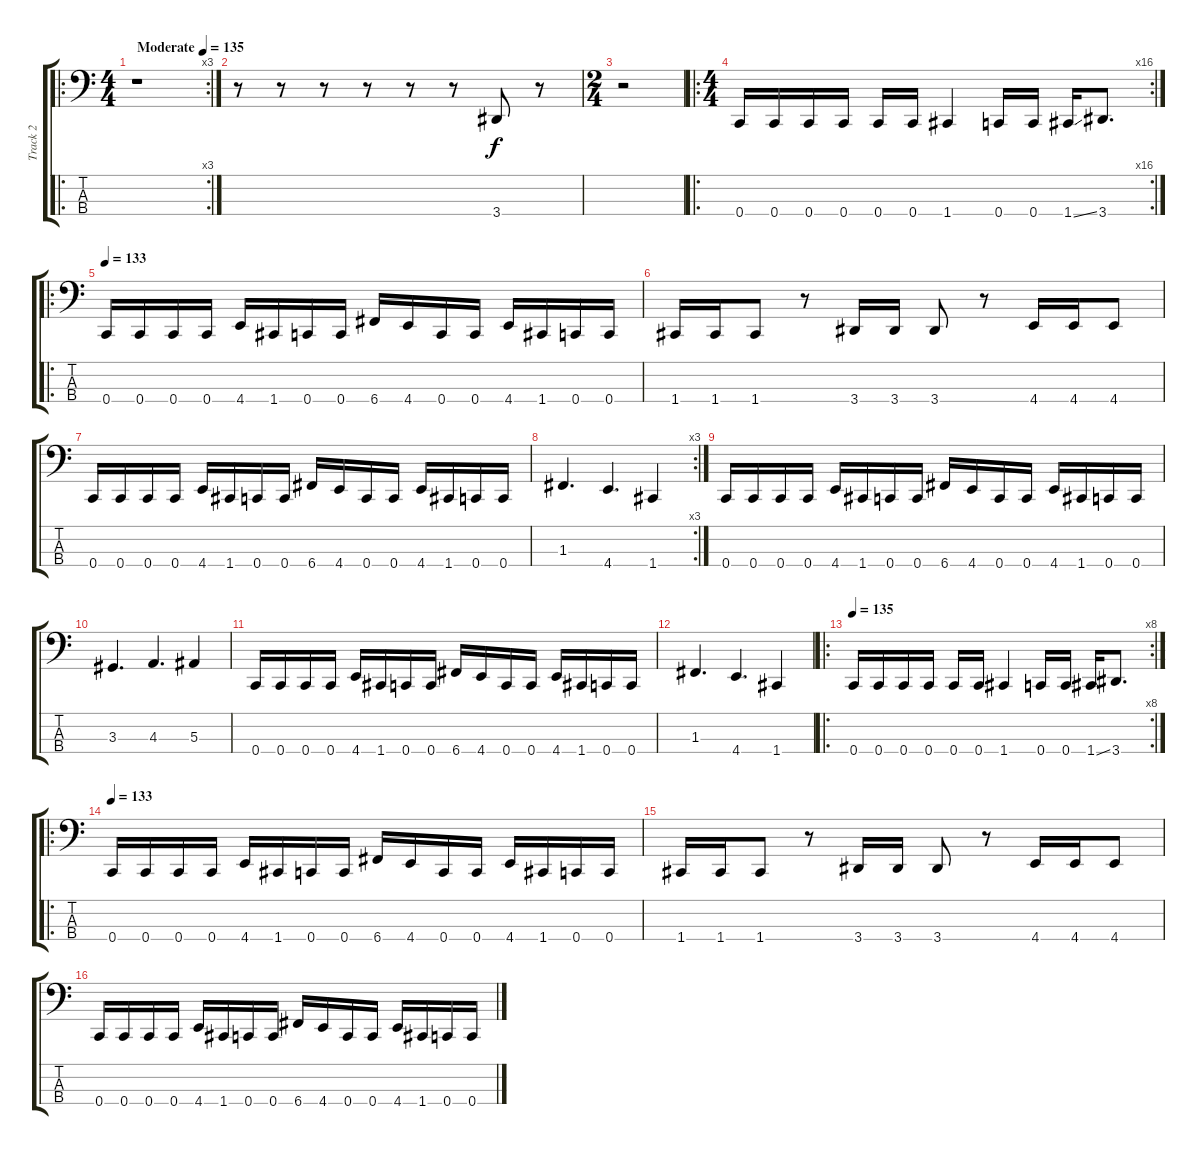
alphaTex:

\track ("Track 2" "Track 2") {instrument electricbassfinger}
\staff {score tabs}
\tuning (Eb2 Bb1 F1 C1) {hide}
\ro
\rc 3
\ts (4 4)
\tempo (135 "Moderate")
\clef f4
\ks c
r.1{dy f instrument electricbassfinger} |
r.8 r.8 r.8 r.8 r.8 r.8 3.4.8 r.8 |
\ts (2 4)
r.2 |
\ro
\rc 16
\ts (4 4)
0.4.16 0.4.16 0.4.16 0.4.16 0.4.16 0.4.16 1.4.4 0.4.16 0.4.16 1.4{ss}.16 3.4.8{d} |
\ro
\tempo 133
0.4.16 0.4.16 0.4.16 0.4.16 4.4.16 1.4.16 0.4.16 0.4.16 6.4.16 4.4.16 0.4.16 0.4.16 4.4.16 1.4.16 0.4.16 0.4.16 |
1.4.16 1.4.16 1.4.8 r.8 3.4.16 3.4.16 3.4.8 r.8 4.4.16 4.4.16 4.4.8 |
0.4.16 0.4.16 0.4.16 0.4.16 4.4.16 1.4.16 0.4.16 0.4.16 6.4.16 4.4.16 0.4.16 0.4.16 4.4.16 1.4.16 0.4.16 0.4.16 |
\rc 3
1.3.4{d} 4.4.4{d} 1.4.4 |
0.4.16 0.4.16 0.4.16 0.4.16 4.4.16 1.4.16 0.4.16 0.4.16 6.4.16 4.4.16 0.4.16 0.4.16 4.4.16 1.4.16 0.4.16 0.4.16 |
3.3.4{d} 4.3.4{d} 5.3.4 |
0.4.16 0.4.16 0.4.16 0.4.16 4.4.16 1.4.16 0.4.16 0.4.16 6.4.16 4.4.16 0.4.16 0.4.16 4.4.16 1.4.16 0.4.16 0.4.16 |
1.3.4{d} 4.4.4{d} 1.4.4 |
\ro
\rc 8
\tempo 135
0.4.16 0.4.16 0.4.16 0.4.16 0.4.16 0.4.16 1.4.4 0.4.16 0.4.16 1.4{ss}.16 3.4.8{d} |
\ro
\tempo 133
0.4.16 0.4.16 0.4.16 0.4.16 4.4.16 1.4.16 0.4.16 0.4.16 6.4.16 4.4.16 0.4.16 0.4.16 4.4.16 1.4.16 0.4.16 0.4.16 |
1.4.16 1.4.16 1.4.8 r.8 3.4.16 3.4.16 3.4.8 r.8 4.4.16 4.4.16 4.4.8 |
0.4.16 0.4.16 0.4.16 0.4.16 4.4.16 1.4.16 0.4.16 0.4.16 6.4.16 4.4.16 0.4.16 0.4.16 4.4.16 1.4.16 0.4.16 0.4.16
